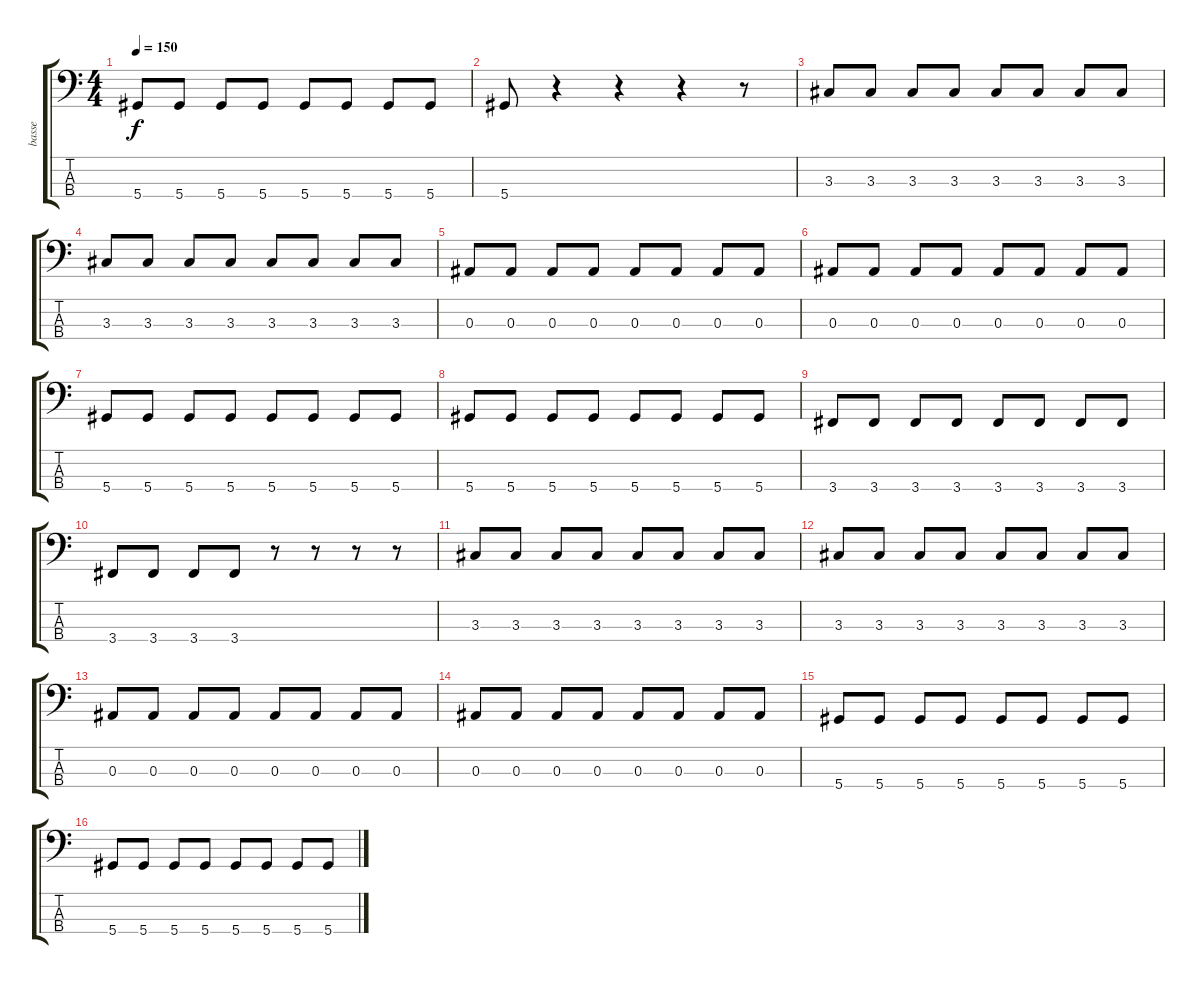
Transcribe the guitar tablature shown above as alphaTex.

\track ("basse" "basse") {instrument electricbasspick}
\staff {score tabs}
\tuning (Ab2 Eb2 Bb1 Eb1) {hide}
\ts (4 4)
\tempo 150
\clef f4
\ks c
5.4.8{dy f} 5.4.8 5.4.8 5.4.8 5.4.8 5.4.8 5.4.8 5.4.8 |
5.4.8 r.4 r.4 r.4 r.8 |
3.3.8 3.3.8 3.3.8 3.3.8 3.3.8 3.3.8 3.3.8 3.3.8 |
3.3.8 3.3.8 3.3.8 3.3.8 3.3.8 3.3.8 3.3.8 3.3.8 |
0.3.8 0.3.8 0.3.8 0.3.8 0.3.8 0.3.8 0.3.8 0.3.8 |
0.3.8 0.3.8 0.3.8 0.3.8 0.3.8 0.3.8 0.3.8 0.3.8 |
5.4.8 5.4.8 5.4.8 5.4.8 5.4.8 5.4.8 5.4.8 5.4.8 |
5.4.8 5.4.8 5.4.8 5.4.8 5.4.8 5.4.8 5.4.8 5.4.8 |
3.4.8 3.4.8 3.4.8 3.4.8 3.4.8 3.4.8 3.4.8 3.4.8 |
3.4.8 3.4.8 3.4.8 3.4.8 r.8 r.8 r.8 r.8 |
3.3.8 3.3.8 3.3.8 3.3.8 3.3.8 3.3.8 3.3.8 3.3.8 |
3.3.8 3.3.8 3.3.8 3.3.8 3.3.8 3.3.8 3.3.8 3.3.8 |
0.3.8 0.3.8 0.3.8 0.3.8 0.3.8 0.3.8 0.3.8 0.3.8 |
0.3.8 0.3.8 0.3.8 0.3.8 0.3.8 0.3.8 0.3.8 0.3.8 |
5.4.8 5.4.8 5.4.8 5.4.8 5.4.8 5.4.8 5.4.8 5.4.8 |
5.4.8 5.4.8 5.4.8 5.4.8 5.4.8 5.4.8 5.4.8 5.4.8
